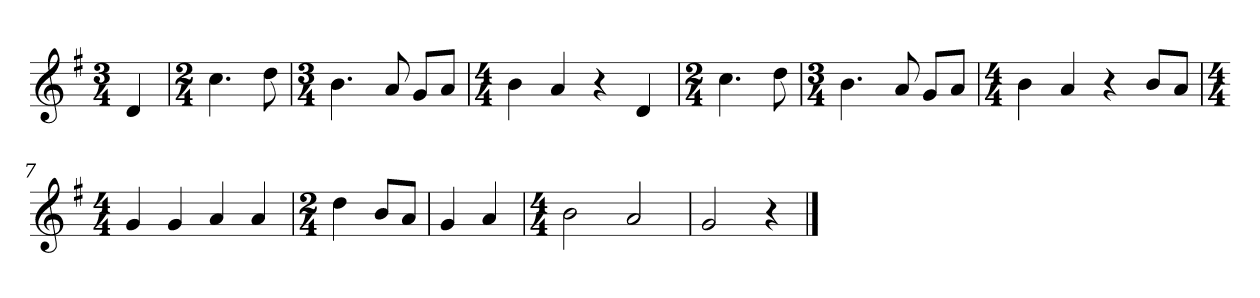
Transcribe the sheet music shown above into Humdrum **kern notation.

**kern
*part1
*staff1
*k[f#]
*M3/4
*MM120
=
4d
=1
*M2/4
4.cc
8dd
=2
*M3/4
4.b
8a
8gL
8aJ
=3
*M4/4
4b
4a
4r
4d
=4
*M2/4
4.cc
8dd
=5
*M3/4
4.b
8a
8gL
8aJ
=6
*M4/4
4b
4a
4r
8bL
8aJ
=7
*M4/4
4g
4g
4a
4a
=8
*M2/4
4dd
8bL
8aJ
=9
4g
4a
=10
*M4/4
2b
2a
=11
2g
4r
==
*-
